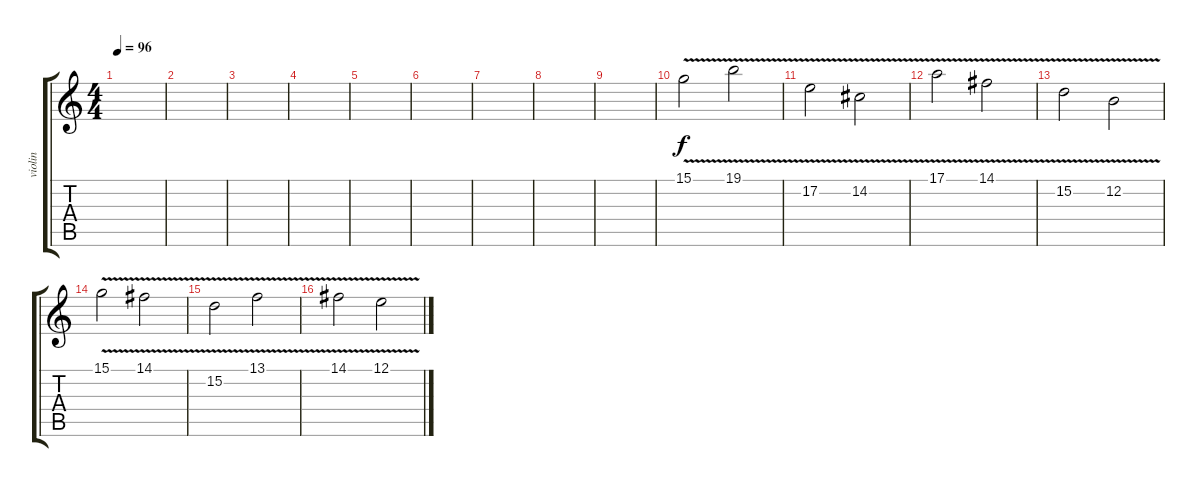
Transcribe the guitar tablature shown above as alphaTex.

\track ("violin" "violin") {instrument violin}
\staff {score tabs}
\tuning (E4 B3 G3 D3 A2 E2) {hide}
\ts (4 4)
\tempo 96
\clef g2
\ks c
|
|
|
|
|
|
|
|
|
15.1{v}.2 19.1{v}.2 |
17.2{v}.2 14.2{v}.2 |
17.1{v}.2 14.1{v}.2 |
15.2{v}.2 12.2{v}.2 |
15.1{v}.2 14.1{v}.2 |
15.2{v}.2 13.1{v}.2 |
14.1{v}.2 12.1{v}.2
